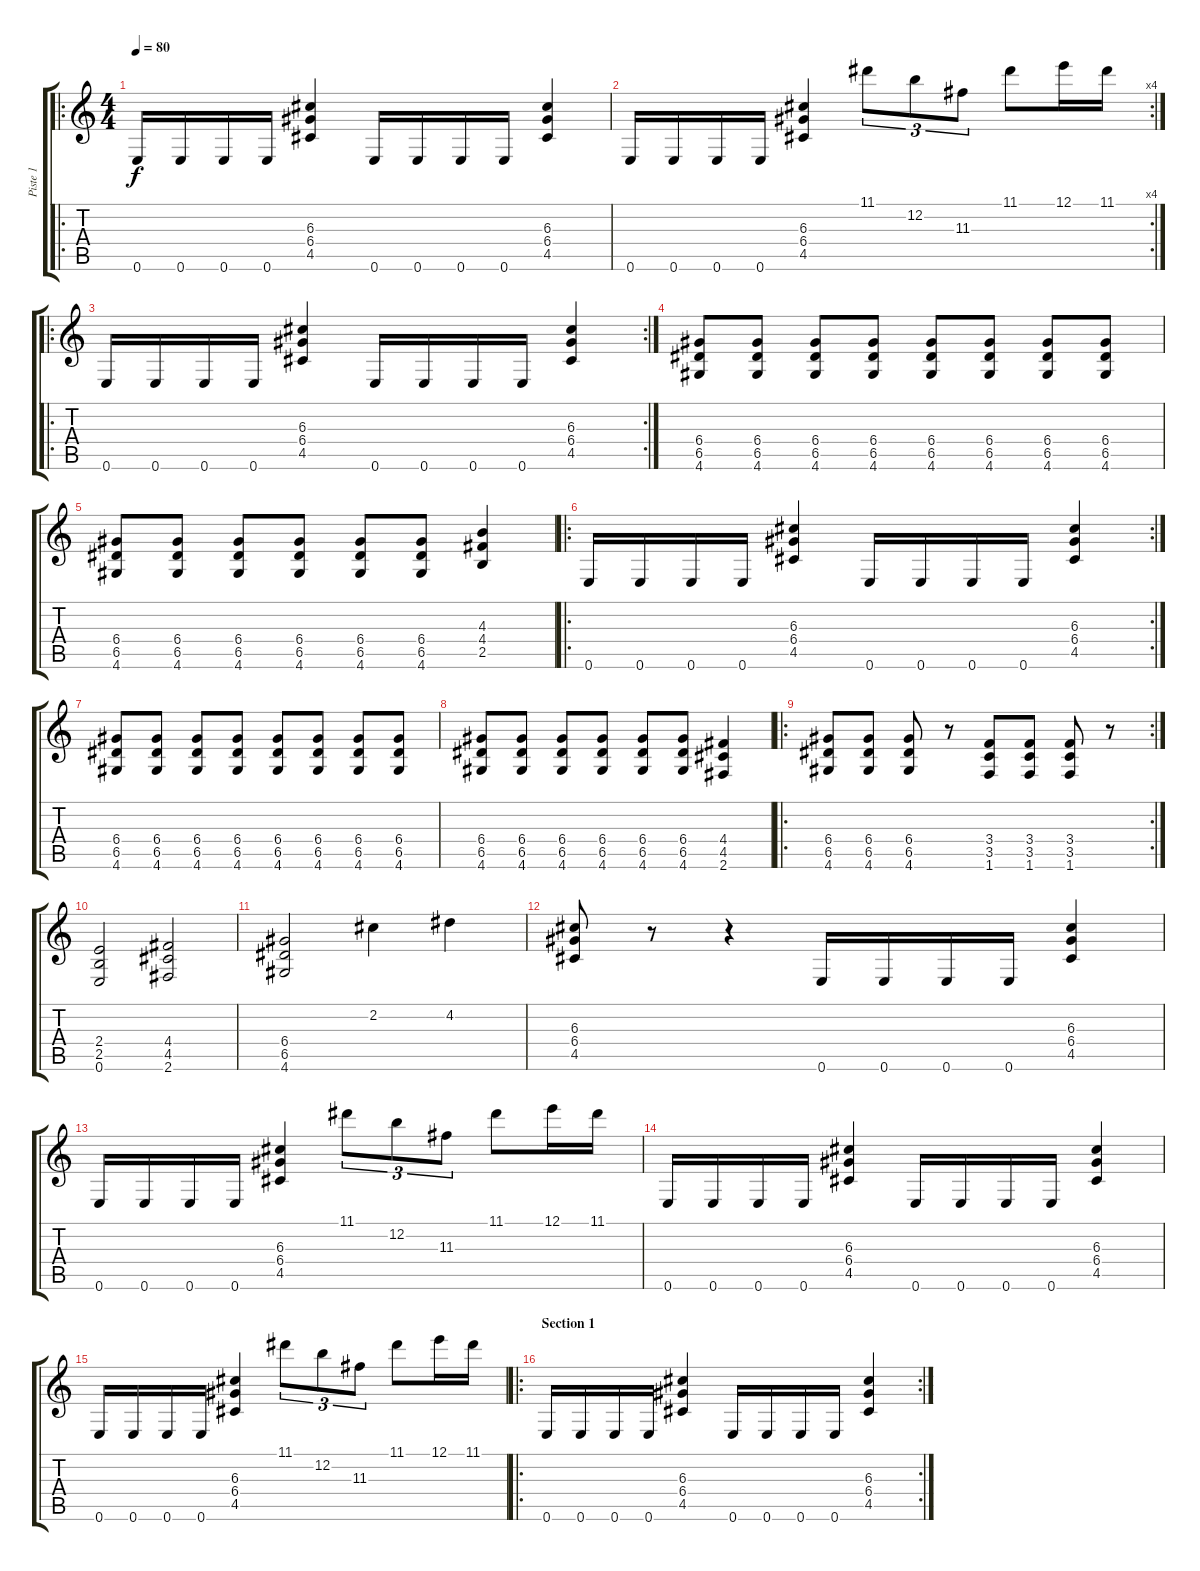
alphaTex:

\track ("Piste 1" "Piste 1") {instrument distortionguitar}
\staff {score tabs}
\tuning (E4 B3 G3 D3 A2 E2) {hide}
\ro
\ts (4 4)
\tempo 80
\clef g2
\ks c
0.6.16{dy f instrument distortionguitar} 0.6.16 0.6.16 0.6.16 (6.3 6.4 4.5).4 0.6.16 0.6.16 0.6.16 0.6.16 (6.3 6.4 4.5).4 |
\rc 4
0.6.16 0.6.16 0.6.16 0.6.16 (6.3 6.4 4.5).4 11.1.8{tu (3 2)} 12.2.8{tu (3 2)} 11.3.8{tu (3 2)} 11.1.8 12.1.16 11.1.16 |
\ro
\rc 2
0.6.16 0.6.16 0.6.16 0.6.16 (6.3 6.4 4.5).4 0.6.16 0.6.16 0.6.16 0.6.16 (6.3 6.4 4.5).4 |
(6.4 6.5 4.6).8 (6.4 6.5 4.6).8 (6.4 6.5 4.6).8 (6.4 6.5 4.6).8 (6.4 6.5 4.6).8 (6.4 6.5 4.6).8 (6.4 6.5 4.6).8 (6.4 6.5 4.6).8 |
(6.4 6.5 4.6).8 (6.4 6.5 4.6).8 (6.4 6.5 4.6).8 (6.4 6.5 4.6).8 (6.4 6.5 4.6).8 (6.4 6.5 4.6).8 (4.3 4.4 2.5).4 |
\ro
\rc 2
0.6.16 0.6.16 0.6.16 0.6.16 (6.3 6.4 4.5).4 0.6.16 0.6.16 0.6.16 0.6.16 (6.3 6.4 4.5).4 |
(6.4 6.5 4.6).8 (6.4 6.5 4.6).8 (6.4 6.5 4.6).8 (6.4 6.5 4.6).8 (6.4 6.5 4.6).8 (6.4 6.5 4.6).8 (6.4 6.5 4.6).8 (6.4 6.5 4.6).8 |
(6.4 6.5 4.6).8 (6.4 6.5 4.6).8 (6.4 6.5 4.6).8 (6.4 6.5 4.6).8 (6.4 6.5 4.6).8 (6.4 6.5 4.6).8 (4.4 4.5 2.6).4 |
\ro
\rc 2
(6.4 6.5 4.6).8 (6.4 6.5 4.6).8 (6.4 6.5 4.6).8 r.8 (3.4 3.5 1.6).8 (3.4 3.5 1.6).8 (3.4 3.5 1.6).8 r.8 |
(2.4 2.5 0.6).2 (4.4 4.5 2.6).2 |
(6.4 6.5 4.6).2 2.2.4 4.2.4 |
(6.3 6.4 4.5).8 r.8 r.4 0.6.16 0.6.16 0.6.16 0.6.16 (6.3 6.4 4.5).4 |
0.6.16 0.6.16 0.6.16 0.6.16 (6.3 6.4 4.5).4 11.1.8{tu (3 2)} 12.2.8{tu (3 2)} 11.3.8{tu (3 2)} 11.1.8 12.1.16 11.1.16 |
0.6.16 0.6.16 0.6.16 0.6.16 (6.3 6.4 4.5).4 0.6.16 0.6.16 0.6.16 0.6.16 (6.3 6.4 4.5).4 |
0.6.16 0.6.16 0.6.16 0.6.16 (6.3 6.4 4.5).4 11.1.8{tu (3 2)} 12.2.8{tu (3 2)} 11.3.8{tu (3 2)} 11.1.8 12.1.16 11.1.16 |
\ro
\rc 2
\section ("" "Section 1")
0.6.16 0.6.16 0.6.16 0.6.16 (6.3 6.4 4.5).4 0.6.16 0.6.16 0.6.16 0.6.16 (6.3 6.4 4.5).4
